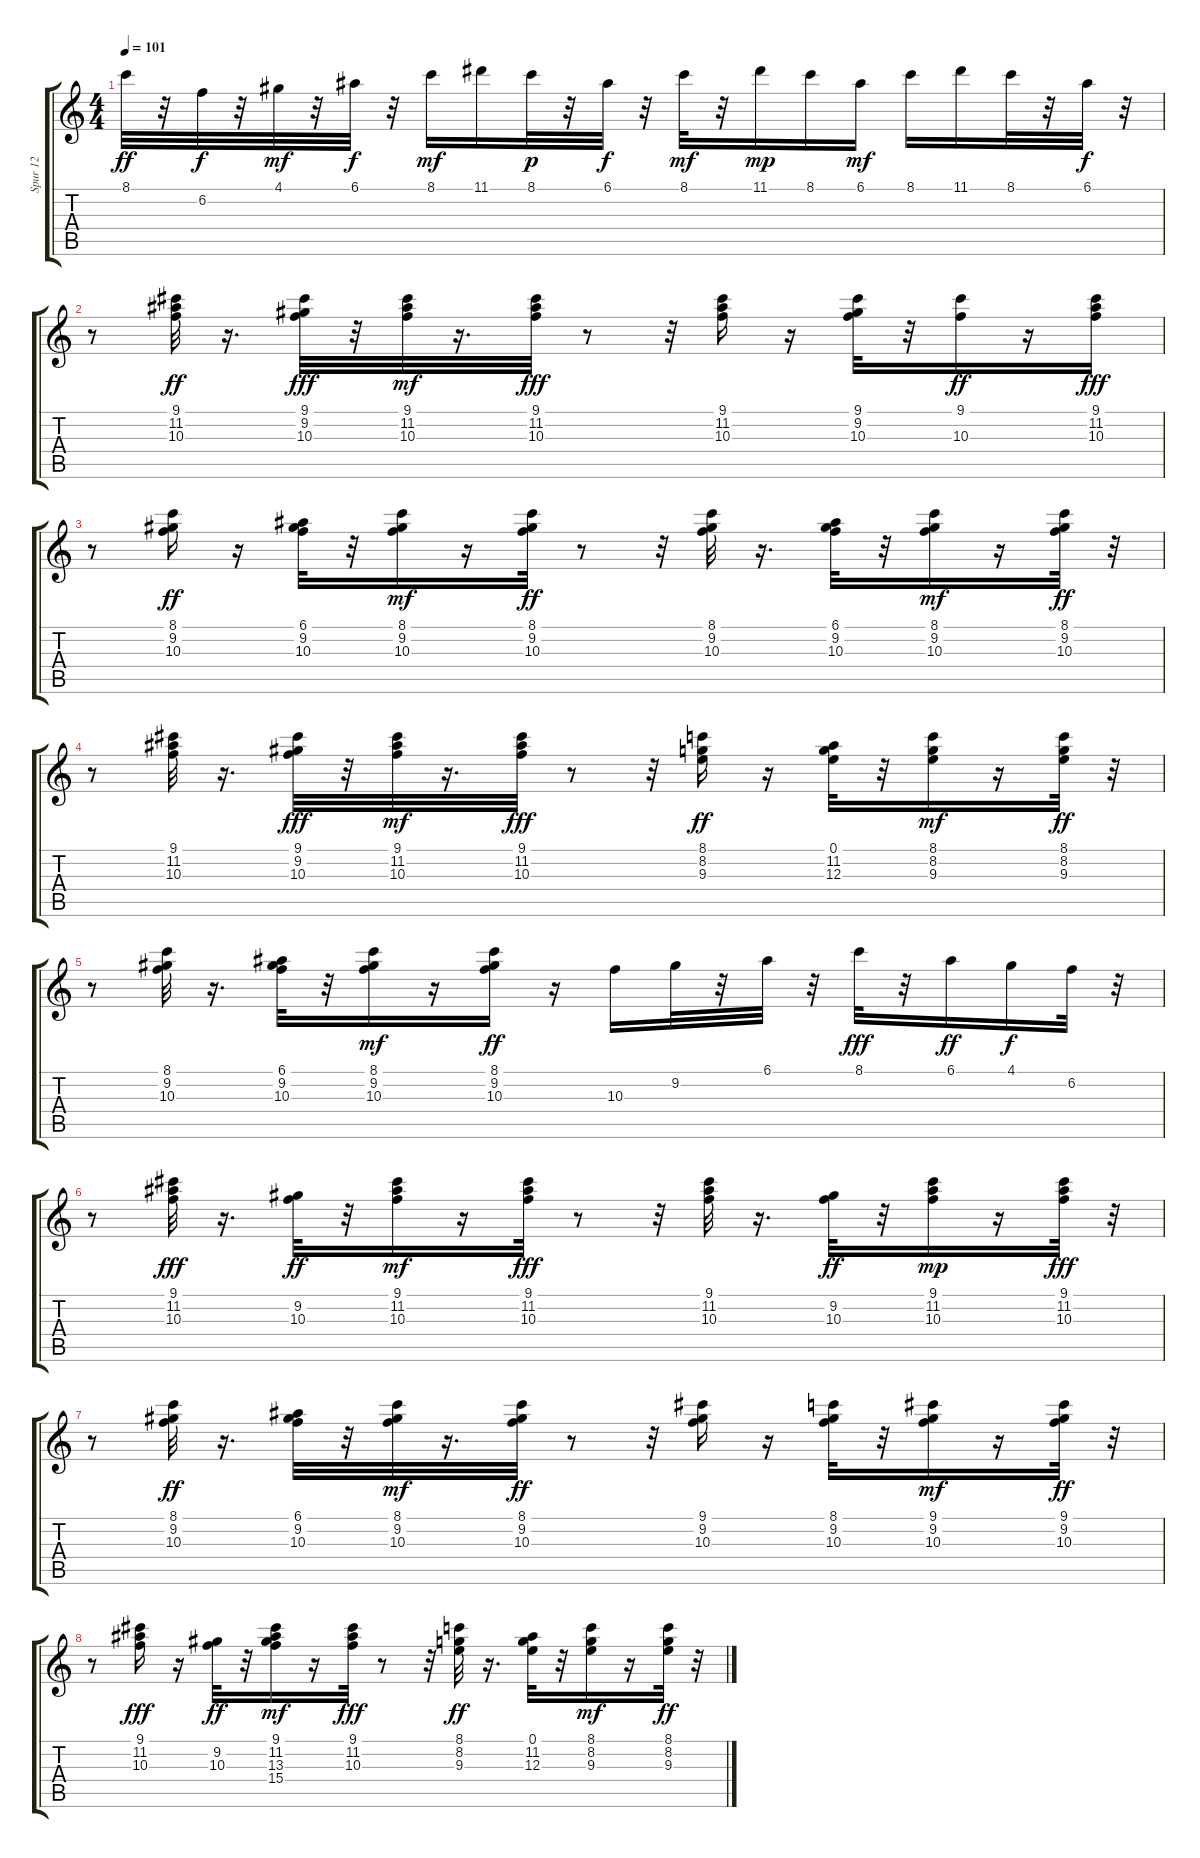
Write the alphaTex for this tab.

\track ("Spur 12" "Spur 12") {instrument slapbass2}
\staff {score tabs}
\tuning (E4 B3 G3 D3 A2 E2) {hide}
\ts (4 4)
\tempo 101
\clef g2
\ks c
8.1.32{dy ff} r.32 6.2.32{dy f} r.32 4.1.32{dy mf} r.32 6.1.32{dy f} r.32 8.1.16{dy mf} 11.1.16 8.1.32{dy p} r.32 6.1.32{dy f} r.32 8.1.32{dy mf} r.32 11.1.16{dy mp} 8.1.16 6.1.16{dy mf} 8.1.16 11.1.16 8.1.32 r.32 6.1.32{dy f} r.32 |
r.8 (9.1 11.2 10.3).32{dy ff} r.16{d} (9.1 9.2 10.3).32{dy fff} r.32 (9.1 11.2 10.3).32{dy mf} r.16{d} (9.1 11.2 10.3).32{dy fff} r.8 r.32 (9.1 11.2 10.3).16 r.16 (9.1 9.2 10.3).32 r.32 (9.1 10.3).16{dy ff} r.16 (9.1 11.2 10.3).16{dy fff} |
r.8 (8.1 9.2 10.3).16{dy ff} r.16 (6.1 9.2 10.3).32 r.32 (8.1 9.2 10.3).16{dy mf} r.16 (8.1 9.2 10.3).32{dy ff} r.8 r.32 (8.1 9.2 10.3).32 r.16{d} (6.1 9.2 10.3).32 r.32 (8.1 9.2 10.3).16{dy mf} r.16 (8.1 9.2 10.3).32{dy ff} r.32 |
r.8 (9.1 11.2 10.3).32 r.16{d} (9.1 9.2 10.3).32{dy fff} r.32 (9.1 11.2 10.3).32{dy mf} r.16{d} (9.1 11.2 10.3).32{dy fff} r.8 r.32 (8.1 8.2 9.3).16{dy ff} r.16 (0.1 11.2 12.3).32 r.32 (8.1 8.2 9.3).16{dy mf} r.16 (8.1 8.2 9.3).32{dy ff} r.32 |
r.8 (8.1 9.2 10.3).32 r.16{d} (6.1 9.2 10.3).32 r.32 (8.1 9.2 10.3).16{dy mf} r.16 (8.1 9.2 10.3).16{dy ff} r.16 10.3.16 9.2.32 r.32 6.1.32 r.32 8.1.32{dy fff} r.32 6.1.16{dy ff} 4.1.16{dy f} 6.2.32 r.32 |
r.8 (9.1 11.2 10.3).32{dy fff} r.16{d} (9.2 10.3).32{dy ff} r.32 (9.1 11.2 10.3).16{dy mf} r.16 (9.1 11.2 10.3).32{dy fff} r.8 r.32 (9.1 11.2 10.3).32 r.16{d} (9.2 10.3).32{dy ff} r.32 (9.1 11.2 10.3).16{dy mp} r.16 (9.1 11.2 10.3).32{dy fff} r.32 |
r.8 (8.1 9.2 10.3).32{dy ff} r.16{d} (6.1 9.2 10.3).32 r.32 (8.1 9.2 10.3).32{dy mf} r.16{d} (8.1 9.2 10.3).32{dy ff} r.8 r.32 (9.1 9.2 10.3).16 r.16 (8.1 9.2 10.3).32 r.32 (9.1 9.2 10.3).16{dy mf} r.16 (9.1 9.2 10.3).32{dy ff} r.32 |
r.8 (9.1 11.2 10.3).16{dy fff} r.16 (9.2 10.3).32{dy ff} r.32 (9.1 11.2 13.3 15.4).16{dy mf} r.16 (9.1 11.2 10.3).32{dy fff} r.8 r.32 (8.1 8.2 9.3).32{dy ff} r.16{d} (0.1 11.2 12.3).32 r.32 (8.1 8.2 9.3).16{dy mf} r.16 (8.1 8.2 9.3).32{dy ff} r.32
